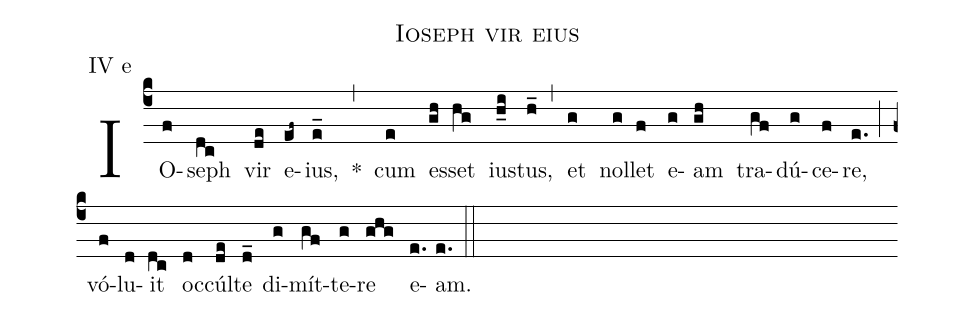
name: Ioseph vir eius;
annotation: IV e;
mode: 4;
%%
(c4)
IO(f)seph(dc) vir(de) e(ef~)ius,(e_) *(,)
cum(e) es(gh)set(hg) ius(h_i)tus,(h_) (,)
et(g) nol(g)let(f) e(g)am(gh) tra(gf)dú(g)ce(f)re,(e.) (;)
vó(f)lu(d)it(dc) oc(d)cúl(de)te(d_) di(g)mít(gf)te(g)re(ghg) e(e.)am.(e.) (::)
